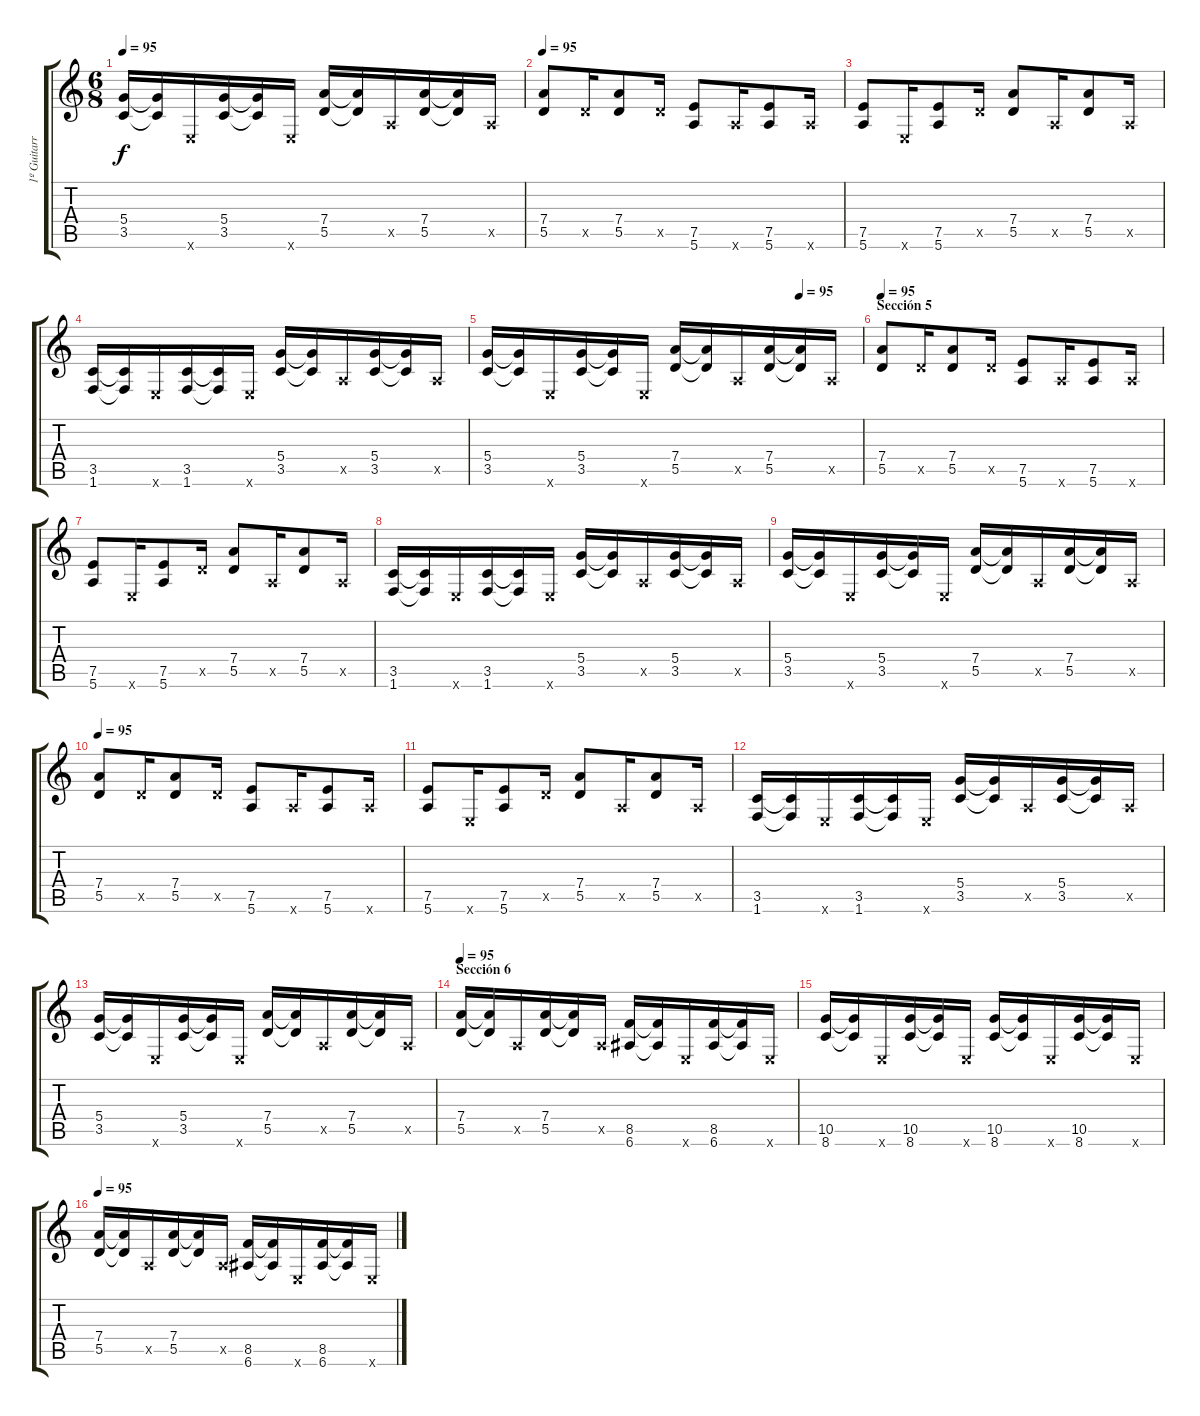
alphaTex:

\track ("1º Guitarra" "1º Guitarr") {instrument overdrivenguitar}
\staff {score tabs}
\tuning (E4 B3 G3 D3 A2 E2) {hide}
\ts (6 8)
\tempo 95
\clef g2
\ks c
(5.4 3.5).16{dy f} (5.4{t} 3.5{t}).16 0.6{x}.16 (5.4 3.5).16 (5.4{t} 3.5{t}).16 0.6{x}.16 (7.4 5.5).16 (7.4{t} 5.5{t}).16 0.5{x}.16 (7.4 5.5).16 (7.4{t} 5.5{t}).16 0.5{x}.16 |
\tempo 95
(7.4 5.5).8{instrument overdrivenguitar} 5.5{x}.16 (7.4 5.5).8 5.5{x}.16 (7.5 5.6).8 5.6{x}.16 (7.5 5.6).8 5.6{x}.16 |
(7.5 5.6).8{instrument overdrivenguitar} 0.6{x}.16 (7.5 5.6).8 5.5{x}.16 (7.4 5.5).8 0.5{x}.16 (7.4 5.5).8 0.5{x}.16 |
(3.5 1.6).16 (3.5{t} 1.6{t}).16 0.6{x}.16 (3.5 1.6).16 (3.5{t} 1.6{t}).16 0.6{x}.16 (5.4 3.5).16 (5.4{t} 3.5{t}).16 0.5{x}.16 (5.4 3.5).16 (5.4{t} 3.5{t}).16 0.5{x}.16 |
\tempo (95 0.8333333333333334)
(5.4 3.5).16 (5.4{t} 3.5{t}).16 0.6{x}.16 (5.4 3.5).16 (5.4{t} 3.5{t}).16 0.6{x}.16 (7.4 5.5).16 (7.4{t} 5.5{t}).16 0.5{x}.16 (7.4 5.5).16 (7.4{t} 5.5{t}).16 0.5{x}.16 |
\section ("" "Sección 5")
\tempo 95
(7.4 5.5).8 5.5{x}.16 (7.4 5.5).8 5.5{x}.16 (7.5 5.6).8 5.6{x}.16 (7.5 5.6).8 5.6{x}.16 |
(7.5 5.6).8 0.6{x}.16 (7.5 5.6).8 5.5{x}.16 (7.4 5.5).8 0.5{x}.16 (7.4 5.5).8 0.5{x}.16 |
(3.5 1.6).16 (3.5{t} 1.6{t}).16 0.6{x}.16 (3.5 1.6).16 (3.5{t} 1.6{t}).16 0.6{x}.16 (5.4 3.5).16 (5.4{t} 3.5{t}).16 0.5{x}.16 (5.4 3.5).16 (5.4{t} 3.5{t}).16 0.5{x}.16 |
(5.4 3.5).16 (5.4{t} 3.5{t}).16 0.6{x}.16 (5.4 3.5).16 (5.4{t} 3.5{t}).16 0.6{x}.16 (7.4 5.5).16 (7.4{t} 5.5{t}).16 0.5{x}.16 (7.4 5.5).16 (7.4{t} 5.5{t}).16 0.5{x}.16 |
\tempo 95
(7.4 5.5).8 5.5{x}.16 (7.4 5.5).8 5.5{x}.16 (7.5 5.6).8 5.6{x}.16 (7.5 5.6).8 5.6{x}.16 |
(7.5 5.6).8 0.6{x}.16 (7.5 5.6).8 5.5{x}.16 (7.4 5.5).8 0.5{x}.16 (7.4 5.5).8 0.5{x}.16 |
(3.5 1.6).16 (3.5{t} 1.6{t}).16 0.6{x}.16 (3.5 1.6).16 (3.5{t} 1.6{t}).16 0.6{x}.16 (5.4 3.5).16 (5.4{t} 3.5{t}).16 0.5{x}.16 (5.4 3.5).16 (5.4{t} 3.5{t}).16 0.5{x}.16 |
(5.4 3.5).16 (5.4{t} 3.5{t}).16 0.6{x}.16 (5.4 3.5).16 (5.4{t} 3.5{t}).16 0.6{x}.16 (7.4 5.5).16 (7.4{t} 5.5{t}).16 0.5{x}.16 (7.4 5.5).16 (7.4{t} 5.5{t}).16 0.5{x}.16 |
\section ("" "Sección 6")
\tempo 95
(7.4 5.5).16 (7.4{t} 5.5{t}).16 0.5{x}.16 (7.4 5.5).16 (7.4{t} 5.5{t}).16 0.5{x}.16 (8.5 6.6).16 (8.5{t} 6.6{t}).16 0.6{x}.16 (8.5 6.6).16 (8.5{t} 6.6{t}).16 0.6{x}.16 |
(10.5 8.6).16 (10.5{t} 8.6{t}).16 0.6{x}.16 (10.5 8.6).16 (10.5{t} 8.6{t}).16 0.6{x}.16 (10.5 8.6).16 (10.5{t} 8.6{t}).16 0.6{x}.16 (10.5 8.6).16 (10.5{t} 8.6{t}).16 0.6{x}.16 |
\tempo 95
(7.4 5.5).16 (7.4{t} 5.5{t}).16 0.5{x}.16 (7.4 5.5).16 (7.4{t} 5.5{t}).16 0.5{x}.16 (8.5 6.6).16 (8.5{t} 6.6{t}).16 0.6{x}.16 (8.5 6.6).16 (8.5{t} 6.6{t}).16 0.6{x}.16
